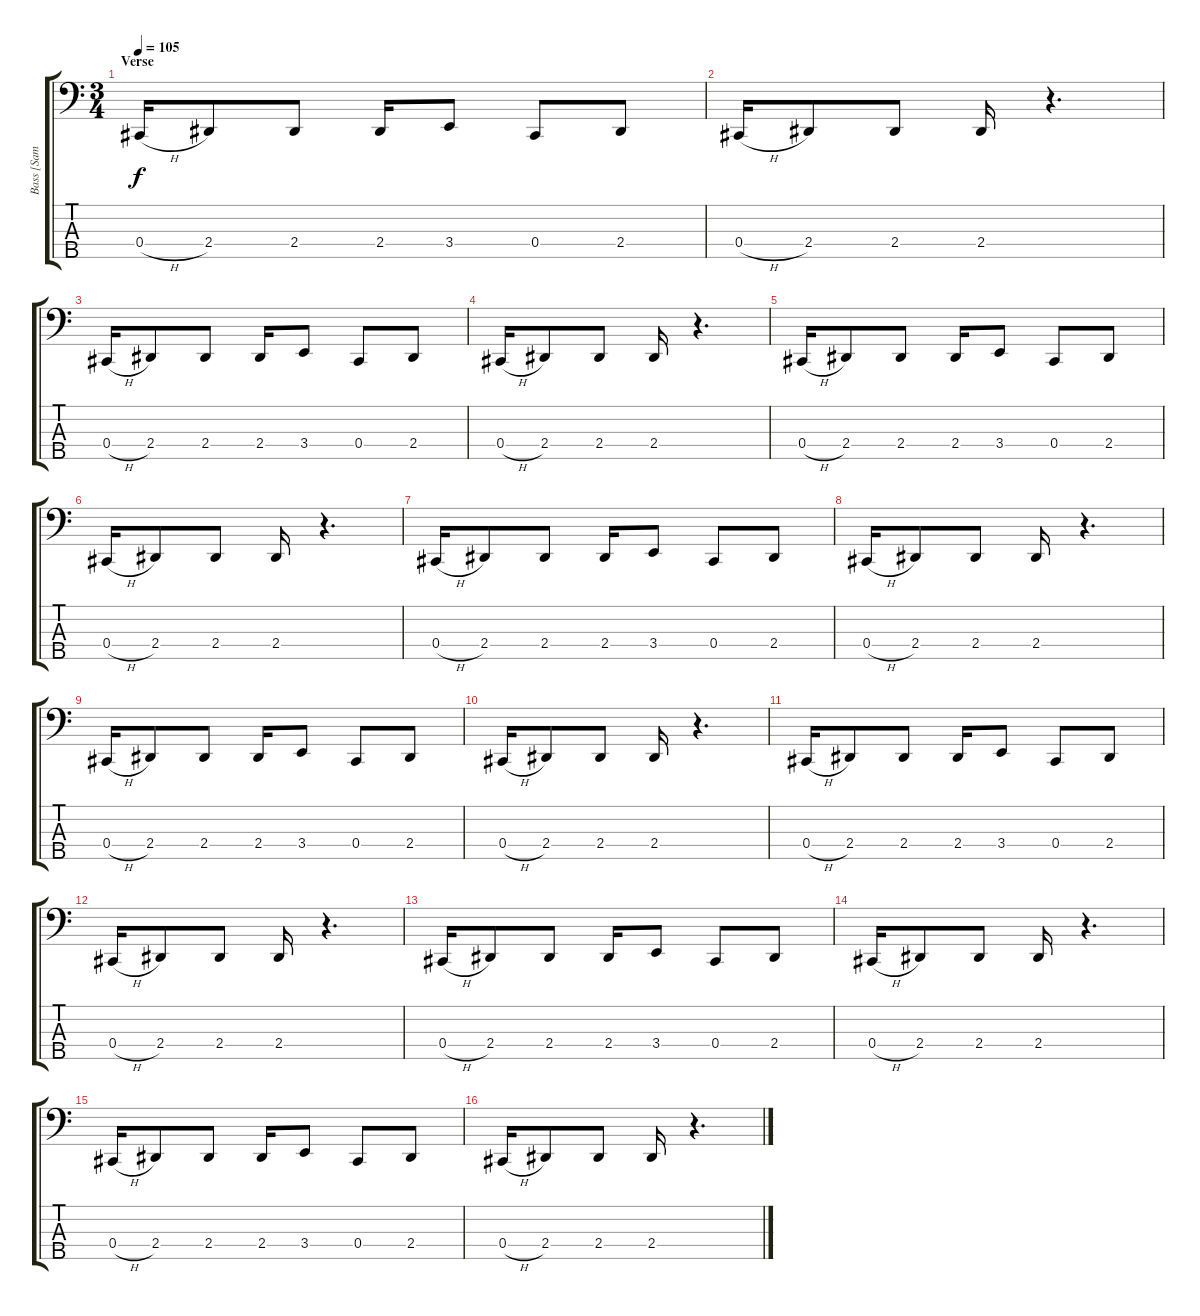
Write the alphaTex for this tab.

\track ("Bass [Sam Rivers]" "Bass [Sam ") {instrument electricbassfinger}
\staff {score tabs}
\tuning (E2 B1 Gb1 Db1 Ab0) {hide}
\ts (3 4)
\section ("" "Verse")
\tempo 105
\clef f4
\ks c
0.4{h}.16{dy f} 2.4.8 2.4.8 2.4.16 3.4.8 0.4.8 2.4.8 |
0.4{h}.16 2.4.8 2.4.8 2.4.16 r.4{d} |
0.4{h}.16 2.4.8 2.4.8 2.4.16 3.4.8 0.4.8 2.4.8 |
0.4{h}.16 2.4.8 2.4.8 2.4.16 r.4{d} |
0.4{h}.16 2.4.8 2.4.8 2.4.16 3.4.8 0.4.8 2.4.8 |
0.4{h}.16 2.4.8 2.4.8 2.4.16 r.4{d} |
0.4{h}.16 2.4.8 2.4.8 2.4.16 3.4.8 0.4.8 2.4.8 |
0.4{h}.16 2.4.8 2.4.8 2.4.16 r.4{d} |
0.4{h}.16 2.4.8 2.4.8 2.4.16 3.4.8 0.4.8 2.4.8 |
0.4{h}.16 2.4.8 2.4.8 2.4.16 r.4{d} |
0.4{h}.16 2.4.8 2.4.8 2.4.16 3.4.8 0.4.8 2.4.8 |
0.4{h}.16 2.4.8 2.4.8 2.4.16 r.4{d} |
0.4{h}.16 2.4.8 2.4.8 2.4.16 3.4.8 0.4.8 2.4.8 |
0.4{h}.16 2.4.8 2.4.8 2.4.16 r.4{d} |
0.4{h}.16 2.4.8 2.4.8 2.4.16 3.4.8 0.4.8 2.4.8 |
0.4{h}.16 2.4.8 2.4.8 2.4.16 r.4{d}
